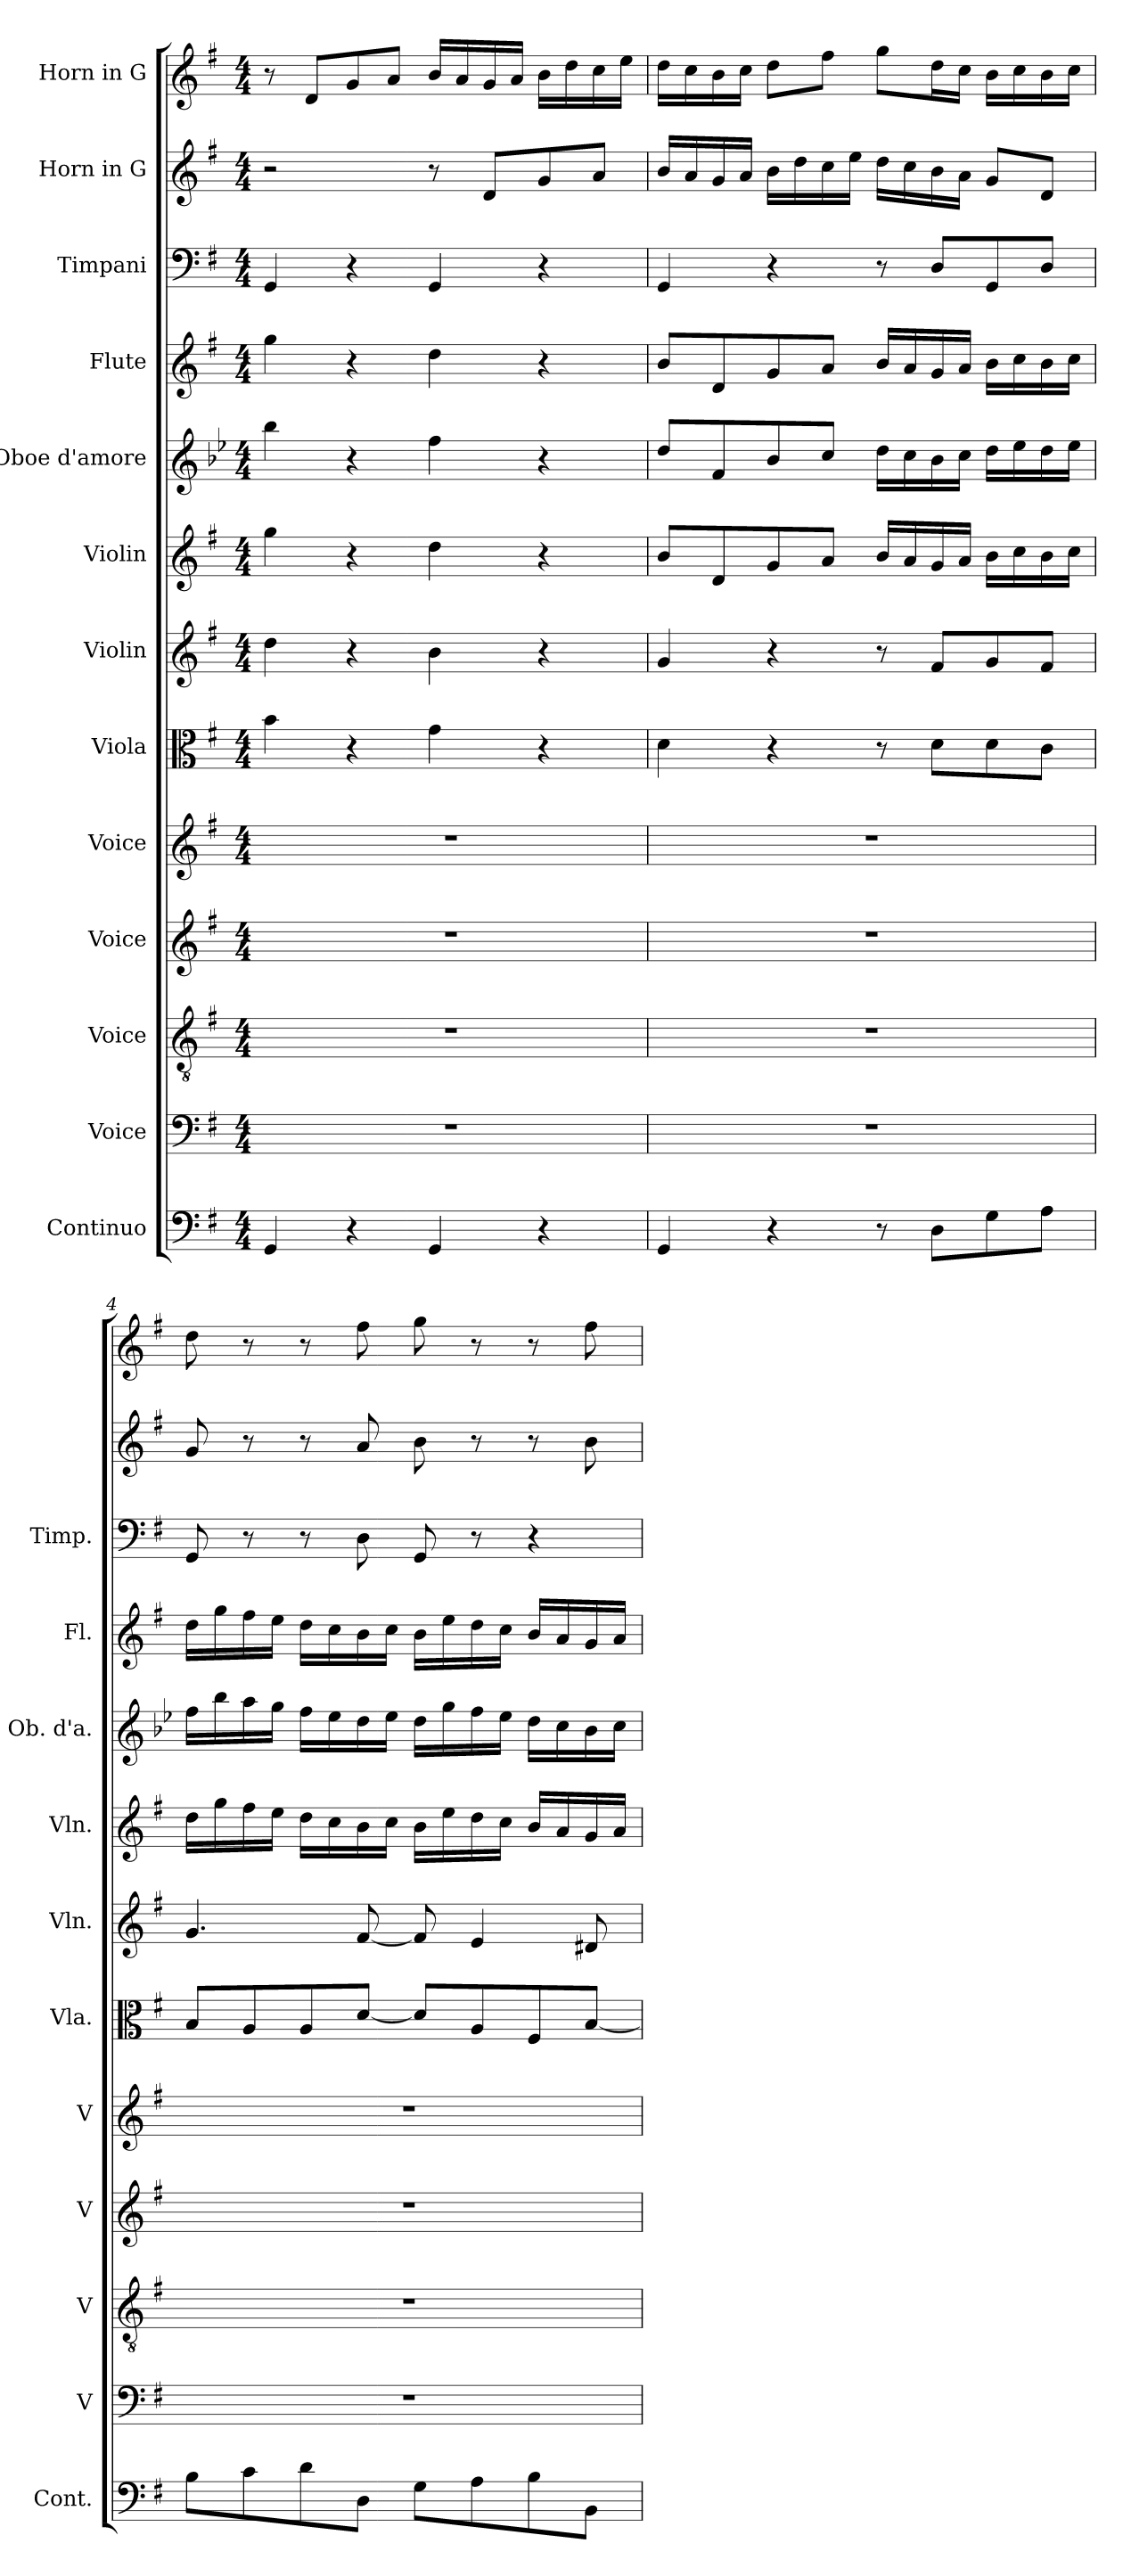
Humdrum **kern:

**kern	**kern	**kern	**kern	**kern	**kern	**kern	**kern	**kern	**kern	**kern	**kern	**kern
*part13	*part12	*part11	*part10	*part9	*part8	*part7	*part6	*part5	*part4	*part3	*part2	*part1
*staff13	*staff12	*staff11	*staff10	*staff9	*staff8	*staff7	*staff6	*staff5	*staff4	*staff3	*staff2	*staff1
*I"Continuo	*I"Voice	*I"Voice	*I"Voice	*I"Voice	*I"Viola	*I"Violin	*I"Violin	*I"Oboe d'amore	*I"Flute	*I"Timpani	*I"Horn in G	*I"Horn in G
*I'Cont.	*I'V	*I'V	*I'V	*I'V	*I'Vla.	*I'Vln.	*I'Vln.	*I'Ob. d'a.	*I'Fl.	*I'Timp.	*	*
*clefF4	*clefF4	*clefGv2	*clefG2	*clefG2	*clefC3	*clefG2	*clefG2	*clefG2	*clefG2	*clefF4	*clefG2	*clefG2
*	*	*	*	*	*	*	*	*ITrd2c3	*	*	*	*
*k[f#]	*k[f#]	*k[f#]	*k[f#]	*k[f#]	*k[f#]	*k[f#]	*k[f#]	*k[f#]	*k[f#]	*k[f#]	*k[f#]	*k[f#]
*M4/4	*M4/4	*M4/4	*M4/4	*M4/4	*M4/4	*M4/4	*M4/4	*M4/4	*M4/4	*M4/4	*M4/4	*M4/4
=	=	=	=	=	=	=	=	=	=	=	=	=
4GG	1r	1r	1r	1r	4b	4dd	4gg	4gg	4gg	4GG	2r	8r
.	.	.	.	.	.	.	.	.	.	.	.	8dL
4r	.	.	.	.	4r	4r	4r	4r	4r	4r	.	8g
.	.	.	.	.	.	.	.	.	.	.	.	8aJ
4GG	.	.	.	.	4g	4b	4dd	4dd	4dd	4GG	8r	16bLL
.	.	.	.	.	.	.	.	.	.	.	.	16a
.	.	.	.	.	.	.	.	.	.	.	8dL	16g
.	.	.	.	.	.	.	.	.	.	.	.	16aJJ
4r	.	.	.	.	4r	4r	4r	4r	4r	4r	8g	16bLL
.	.	.	.	.	.	.	.	.	.	.	.	16dd
.	.	.	.	.	.	.	.	.	.	.	8aJ	16cc
.	.	.	.	.	.	.	.	.	.	.	.	16eeJJ
=3	=3	=3	=3	=3	=3	=3	=3	=3	=3	=3	=3	=3
4GG	1r	1r	1r	1r	4d	4g	8bL	8bL	8bL	4GG	16bLL	16ddLL
.	.	.	.	.	.	.	.	.	.	.	16a	16cc
.	.	.	.	.	.	.	8d	8d	8d	.	16g	16b
.	.	.	.	.	.	.	.	.	.	.	16aJJ	16ccJJ
4r	.	.	.	.	4r	4r	8g	8g	8g	4r	16bLL	8ddL
.	.	.	.	.	.	.	.	.	.	.	16dd	.
.	.	.	.	.	.	.	8aJ	8aJ	8aJ	.	16cc	8ff#J
.	.	.	.	.	.	.	.	.	.	.	16eeJJ	.
8r	.	.	.	.	8r	8r	16bLL	16bLL	16bLL	8r	16ddLL	8ggL
.	.	.	.	.	.	.	16a	16a	16a	.	16cc	.
8DL	.	.	.	.	8dL	8f#L	16g	16g	16g	8DL	16b	16ddL
.	.	.	.	.	.	.	16aJJ	16aJJ	16aJJ	.	16aJJ	16ccJJ
8G	.	.	.	.	8d	8g	16bLL	16bLL	16bLL	8GG	8gL	16bLL
.	.	.	.	.	.	.	16cc	16cc	16cc	.	.	16cc
8AJ	.	.	.	.	8cJ	8f#J	16b	16b	16b	8DJ	8dJ	16b
.	.	.	.	.	.	.	16ccJJ	16ccJJ	16ccJJ	.	.	16ccJJ
=4	=4	=4	=4	=4	=4	=4	=4	=4	=4	=4	=4	=4
8BL	1r	1r	1r	1r	8BL	4.g	16ddLL	16ddLL	16ddLL	8GG	8g	8dd
.	.	.	.	.	.	.	16gg	16gg	16gg	.	.	.
8c	.	.	.	.	8A	.	16ff#	16ff#	16ff#	8r	8r	8r
.	.	.	.	.	.	.	16eeJJ	16eeJJ	16eeJJ	.	.	.
8d	.	.	.	.	8A	.	16ddLL	16ddLL	16ddLL	8r	8r	8r
.	.	.	.	.	.	.	16cc	16cc	16cc	.	.	.
8DJ	.	.	.	.	[8dJ	[8f#	16b	16b	16b	8D	8a	8ff#
.	.	.	.	.	.	.	16ccJJ	16ccJJ	16ccJJ	.	.	.
8GL	.	.	.	.	8dL]	8f#]	16bLL	16bLL	16bLL	8GG	8b	8gg
.	.	.	.	.	.	.	16ee	16ee	16ee	.	.	.
8A	.	.	.	.	8A	4e	16dd	16dd	16dd	8r	8r	8r
.	.	.	.	.	.	.	16ccJJ	16ccJJ	16ccJJ	.	.	.
8B	.	.	.	.	8F#	.	16bLL	16bLL	16bLL	4r	8r	8r
.	.	.	.	.	.	.	16a	16a	16a	.	.	.
8BBJ	.	.	.	.	[8BJ	8d#X	16g	16g	16g	.	8b	8ff#
.	.	.	.	.	.	.	16aJJ	16aJJ	16aJJ	.	.	.
=	=	=	=	=	=	=	=	=	=	=	=	=
*-	*-	*-	*-	*-	*-	*-	*-	*-	*-	*-	*-	*-
